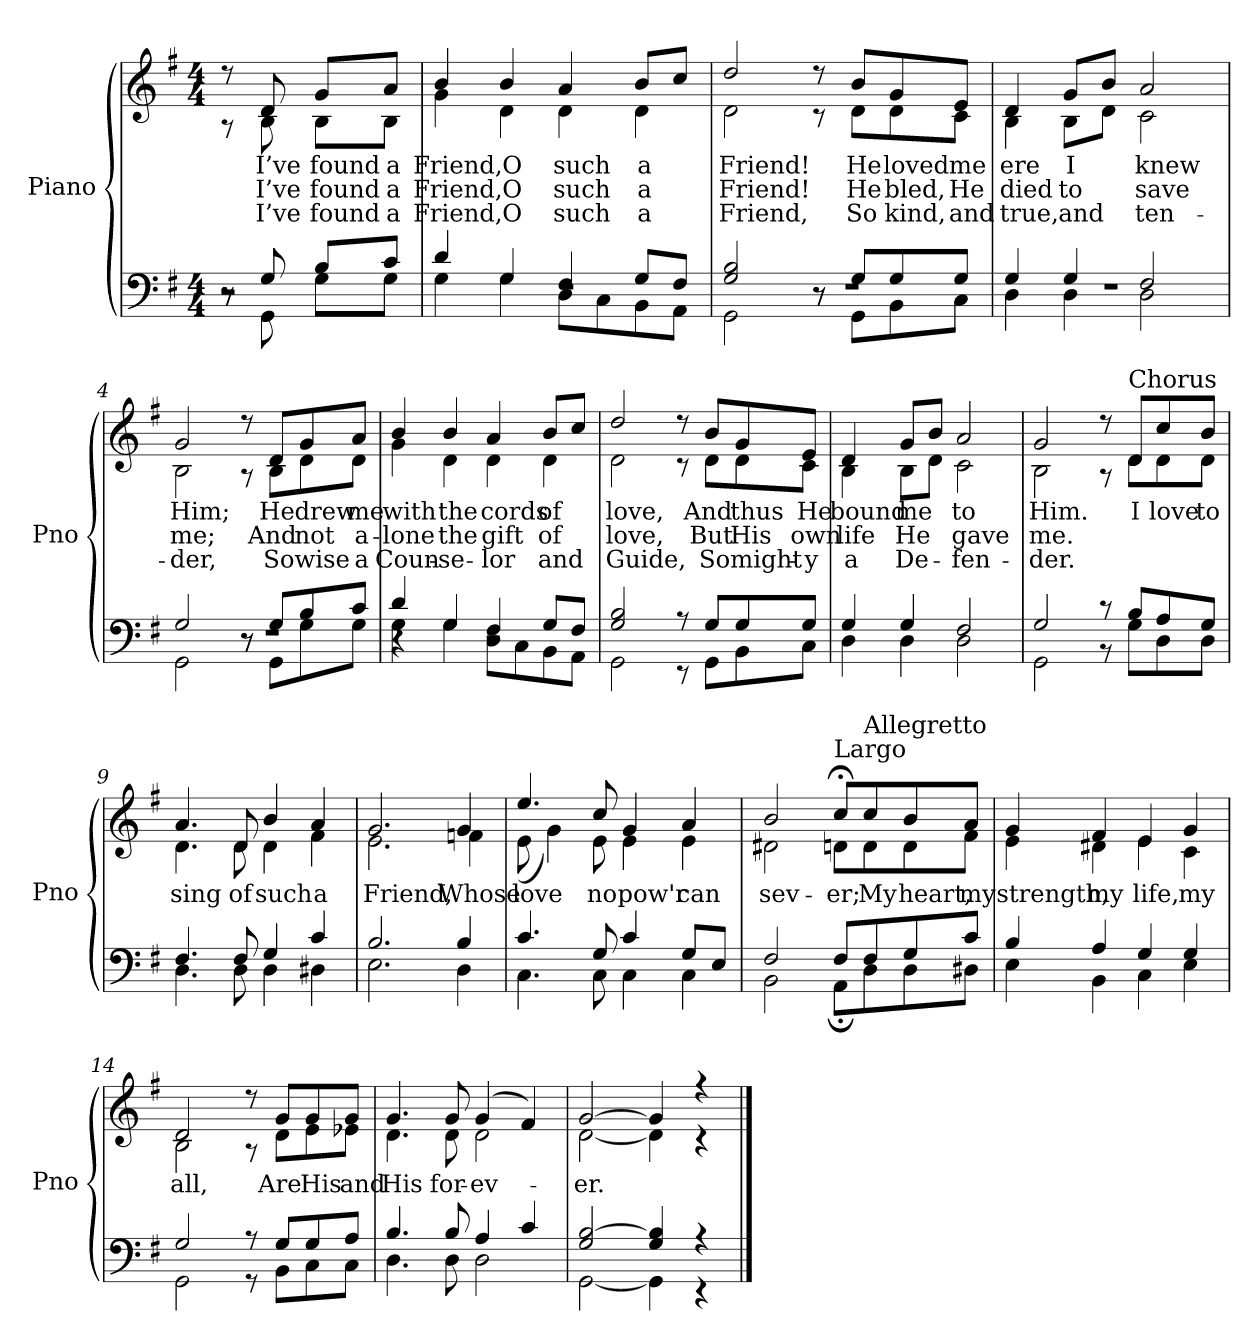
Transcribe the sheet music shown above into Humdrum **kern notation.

**kern	**kern	**text	**text	**text
*part1	*part1	*part1	*part1	*part1
*staff2	*staff1	*staff1	*staff1	*staff1
*I"Piano	*	*	*	*
*I'Pno	*	*	*	*
*clefF4	*clefG2	*	*	*
*k[f#]	*k[f#]	*	*	*
*G:	*G:	*	*	*
*M4/4	*M4/4	*	*	*
=	=	=	=	=
*^	*^	*	*	*
*	*^	*	*	*	*	*
2r	8r	8r	8r	8r	.	.	.
.	.	.	8qd/yy	.	1.	2.	3.
.	8G/	8GG\	8d/	8B\	I’ve	I’ve	I’ve
.	8B/L	8G\L	8g/L	8B\L	found	found	found
.	8c/J	8G\J	8a/J	8B\J	a	a	a
=1	=1	=1	=1	=1	=1	=1	=1
1r	4d/	4G\	4b/	4g\	Friend,	Friend,	Friend,
.	4G/	4G\	4b/	4d\	O	O	O
.	4F#/	8D\L	4a/	4d\	such	such	such
.	.	8C\	.	.	.	.	.
.	8G/L	8BB\	8b/L	4d\	a	a	a
.	8F#/J	8AA\J	8cc/J	.	.	.	.
!!LO:LB:g=z	!!
=2	=2	=2	=2	=2	=2	=2	=2
1r	2G/ 2B/	2GG\	2dd/	2d\	Friend!	Friend!	Friend,
.	8r	8r	8r	8r	.	.	.
.	8G/L	8GG\L	8b/L	8d\L	He	He	So
.	8G/	8BB\	8g/	8d\	loved	bled,	kind,
.	8G/J	8C\J	8e/J	8c\J	me	He	and
=3	=3	=3	=3	=3	=3	=3	=3
1r	4G/	4D\	4d/	4B\	ere	died	true,
.	4G/	4D\	8g/L	8B\L	I	to	and
.	.	.	8b/J	8d\J	.	.	.
.	2F#/	2D\	2a/	2c\	knew	save	ten-
!!LO:LB:g=z	!!
=4	=4	=4	=4	=4	=4	=4	=4
1r	2G/	2GG\	2g/	2B\	Him;	me;	der,
.	8r	8r	8r	8r	.	.	.
.	8G/L	8GG\L	8d/L	8B\L	He	And	So
.	8B/	8G\	8g/	8d\	drew	not	wise
.	8c/J	8G\J	8a/J	8d\J	me	a-	a
=5	=5	=5	=5	=5	=5	=5	=5
4r	4d/	4G\	4b/	4g\	with	lone	Coun-
4G/	4G/	4G\	4b/	4d\	the	the	se-
4F#/	2r	8D\L	4a/	4d\	cords	gift	lor
.	.	8C\	.	.	.	.	.
8G/L	.	8BB\	8b/L	4d\	of	of	and
8F#/J	.	8AA\J	8cc/J	.	.	.	.
*	*v	*v	*	*	*	*	*
!!LO:PB:g=z	!!
=6	=6	=6	=6	=6	=6	=6
2G/ 2B/	2GG\	2dd/	2d\	love,	love,	Guide,
8r	8r	8r	8r	.	.	.
8G/L	8GG\L	8b/L	8d\L	And	But	So
8G/	8BB\	8g/	8d\	thus	His	might-
8G/J	8C\J	8e/J	8c\J	He	own	y
=7	=7	=7	=7	=7	=7	=7
4G/	4D\	4d/	4B\	bound	life	a
4G/	4D\	8g/L	8B\L	me	He	De-
.	.	8b/J	8d\J	.	.	.
2F#/	2D\	2a/	2c\	to	gave	fen-
!!LO:LB:g=z	!!
=8	=8	=8	=8	=8	=8	=8
2G/	2GG\	2g/	2B\	Him.	me.	der.
8r	8r	8r	8r	.	.	.
!	!	!LO:TX:a:t=Chorus	!	!	!	!
8B/L	8G\L	8d/L	8d\L	I	.	.
8A/	8D\	8cc/	8d\	love	.	.
8G/J	8D\J	8b/J	8d\J	to	.	.
=9	=9	=9	=9	=9	=9	=9
4.F#/	4.D\	4.a/	4.d\	sing	.	.
8F#/	8D\	8d/	8d\	of	.	.
4G/	4D\	4b/	4d\	such	.	.
4c/	4D#X\	4a/	4f#\	a	.	.
=10	=10	=10	=10	=10	=10	=10
2.B/	2.E\	2.g/	2.e\	Friend,	.	.
4B/	4D\	4g/	4fn\	Whose	.	.
!!LO:LB:g=z	!!
=11	=11	=11	=11	=11	=11	=11
4.c/	4.C\	4.ee/	(8e\	love	.	.
.	.	.	4g\)	.	.	.
8G/	8C\	8cc/	8e\	no	.	.
4c/	4C\	4g/	4e\	pow'r	.	.
8G/L	4C\	4a/	4e\	can	.	.
8E/J	.	.	.	.	.	.
=12	=12	=12	=12	=12	=12	=12
2F#/	2BB\	2b/	2d#X\	sev-	.	.
!	!	!LO:TX:a:t=Largo	!	!	!	!
8F#/L	8AA;\L	8cc;</L	8dn\L	er;	.	.
!	!	!LO:TX:a:t=Allegretto	!	!	!	!
8F#/	8D\	8cc/	8d\	My	.	.
8G/	8D\	8b/	8d\	heart,	.	.
8c/J	8D#X\J	8a/J	8f#\J	my	.	.
!!LO:LB:g=z	!!
=13	=13	=13	=13	=13	=13	=13
4B/	4E\	4g/	4e\	strength,	.	.
4A/	4BB\	4f#/	4d#X\	my	.	.
4G/	4C\	4e/	4e\	life,	.	.
4G/	4E\	4g/	4c\	my	.	.
=14	=14	=14	=14	=14	=14	=14
2G/	2GG\	2d/	2B\	all,	.	.
8r	8r	8r	8r	.	.	.
8G/L	8BB\L	8g/L	8d\L	Are	.	.
8G/	8C\	8g/	8e\	His	.	.
8A/J	8C\J	8g/J	8e-X\J	and	.	.
=15	=15	=15	=15	=15	=15	=15
4.B/	4.D\	4.g/	4.d\	His	.	.
8B/	8D\	8g/	8d\	for-	.	.
4A/	2D\	(4g/	2d\	ev-	.	.
4c/	.	4f#/)	.	.	.	.
!!LO:PB:g=z	!!
=16	=16	=16	=16	=16	=16	=16
2G/ [2B/	[2GG\	[2g/	[2d\	er.	.	.
4G/ 4B/]	4GG\]	4g/]	4d\]	.	.	.
4r	4r	4r	4r	.	.	.
*v	*v	*	*	*	*	*
*	*v	*v	*	*	*
==	==	==	==	==
*-	*-	*-	*-	*-
